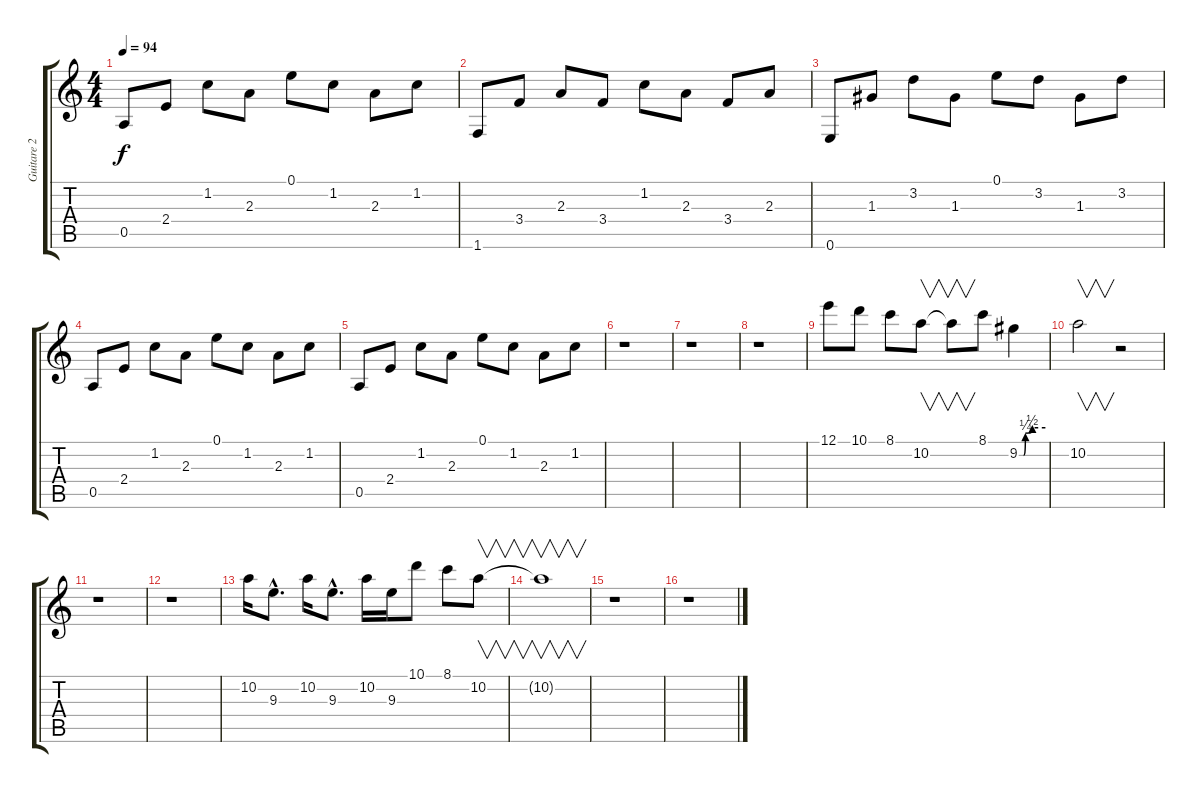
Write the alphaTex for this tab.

\track ("Guitare 2" "Guitare 2") {instrument electricguitarmuted}
\staff {score tabs}
\tuning (E4 B3 G3 D3 A2 E2) {hide}
\ts (4 4)
\tempo 94
\clef g2
\ks c
0.5.8{dy f} 2.4.8 1.2.8 2.3.8 0.1.8 1.2.8 2.3.8 1.2.8 |
1.6.8 3.4.8 2.3.8 3.4.8 1.2.8 2.3.8 3.4.8 2.3.8 |
0.6.8 1.3.8 3.2.8 1.3.8 0.1.8 3.2.8 1.3.8 3.2.8 |
0.5.8 2.4.8 1.2.8 2.3.8 0.1.8 1.2.8 2.3.8 1.2.8 |
0.5.8 2.4.8 1.2.8 2.3.8 0.1.8 1.2.8 2.3.8 1.2.8 |
r.1 |
r.1 |
r.1 |
12.1.8 10.1.8 8.1.8 10.2.8{v} 10.2{t}.8{v} 8.1.8 9.2{be (custom 0 0 10 0 14 1 20 1 30 2 60 2)}.4 |
10.2.2{v} r.2 |
r.1 |
r.1 |
10.2.16 9.3{hac}.8{d} 10.2.16 9.3{hac}.8{d} 10.2.16 9.3.16 10.1.8 8.1.8 10.2.8{v} |
10.2{t}.1{v} |
r.1 |
r.1
